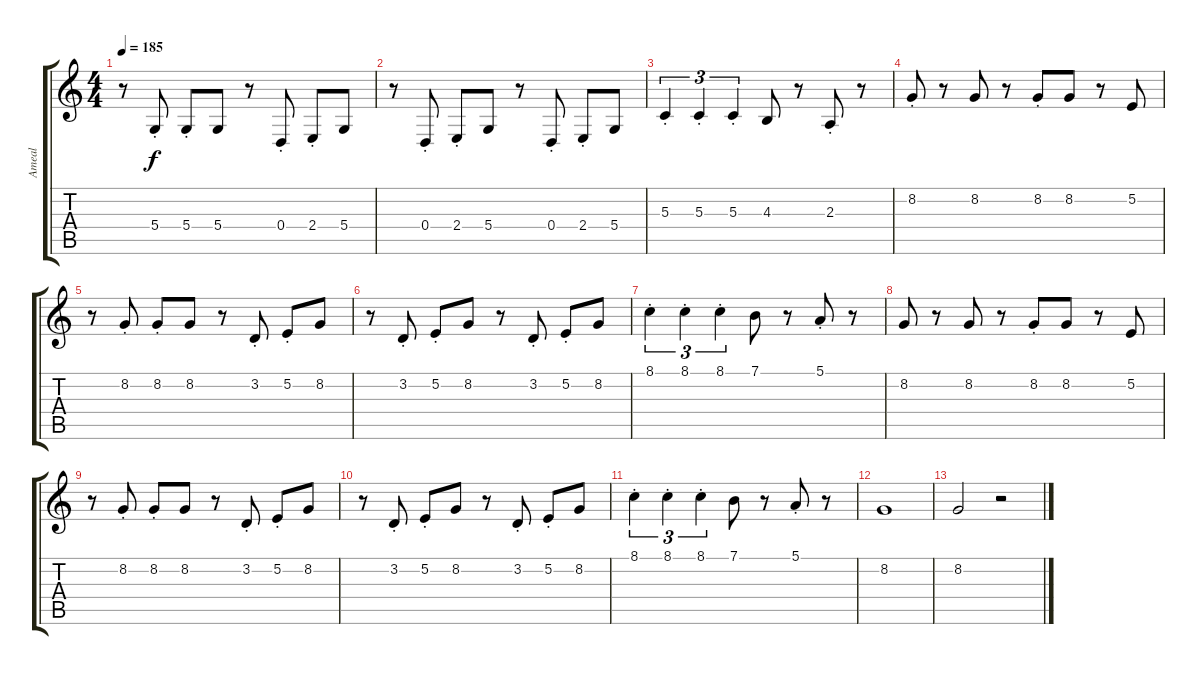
\track ("Ameal" "Ameal") {instrument trombone}
\staff {score tabs}
\tuning (E4 B3 G3 D3 A2 E2) {hide}
\ts (4 4)
\tempo 185
\clef g2
\ks c
r.8{dy f} 5.4{st}.8 5.4{st}.8 5.4.8 r.8 0.4{st}.8 2.4{st}.8 5.4.8 |
r.8 0.4{st}.8 2.4{st}.8 5.4.8 r.8 0.4{st}.8 2.4{st}.8 5.4.8 |
5.3{st}.4{tu (3 2)} 5.3{st}.4{tu (3 2)} 5.3{st}.4{tu (3 2)} 4.3.8 r.8 2.3{st}.8 r.8 |
8.2{st}.8 r.8 8.2.8 r.8 8.2{st}.8 8.2.8 r.8 5.2.8 |
r.8 8.2{st}.8 8.2{st}.8 8.2.8 r.8 3.2{st}.8 5.2{st}.8 8.2.8 |
r.8 3.2{st}.8 5.2{st}.8 8.2.8 r.8 3.2{st}.8 5.2{st}.8 8.2.8 |
8.1{st}.4{tu (3 2)} 8.1{st}.4{tu (3 2)} 8.1{st}.4{tu (3 2)} 7.1.8 r.8 5.1{st}.8 r.8 |
8.2.8 r.8 8.2.8 r.8 8.2{st}.8 8.2.8 r.8 5.2.8 |
r.8 8.2{st}.8 8.2{st}.8 8.2.8 r.8 3.2{st}.8 5.2{st}.8 8.2.8 |
r.8 3.2{st}.8 5.2{st}.8 8.2.8 r.8 3.2{st}.8 5.2{st}.8 8.2.8 |
8.1{st}.4{tu (3 2)} 8.1{st}.4{tu (3 2)} 8.1{st}.4{tu (3 2)} 7.1.8 r.8 5.1{st}.8 r.8 |
8.2.1 |
8.2.2 r.2
